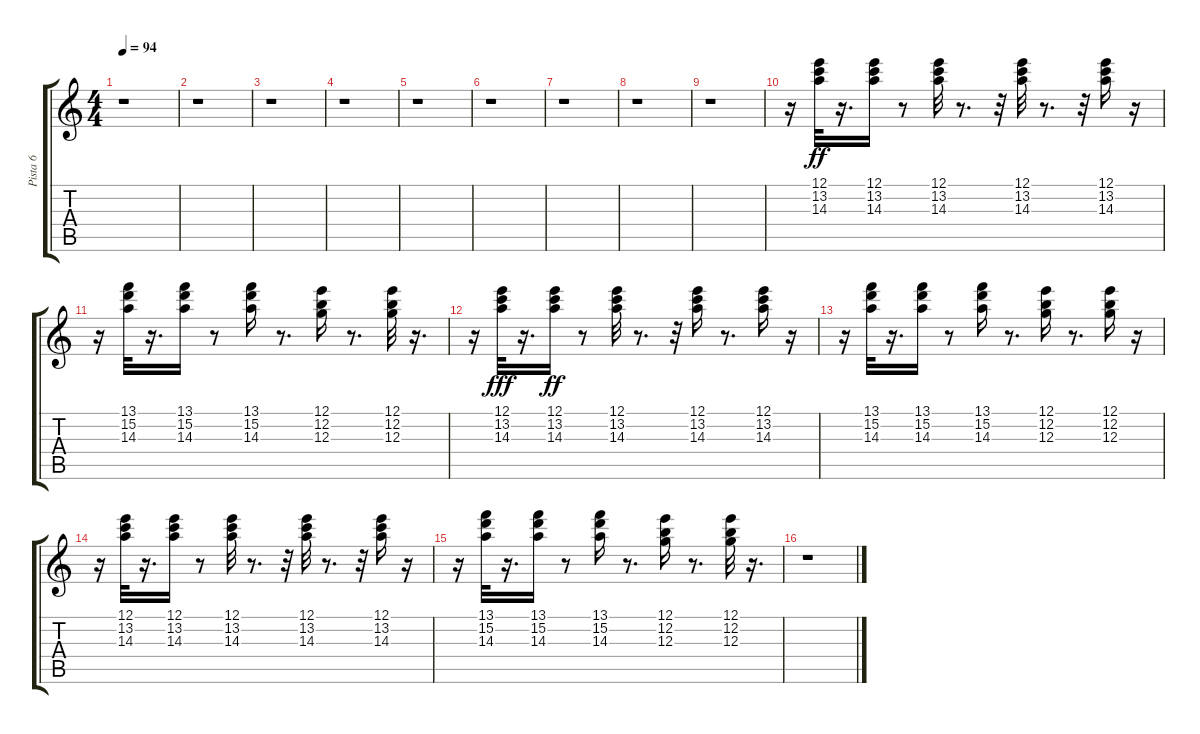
\track ("Pista 6" "Pista 6") {instrument acousticguitarnylon}
\staff {score tabs}
\tuning (E4 B3 G3 D3 A2 E2) {hide}
\ts (4 4)
\tempo 94
\clef g2
\ks c
r.1{dy ff} |
r.1 |
r.1 |
r.1 |
r.1 |
r.1 |
r.1 |
r.1 |
r.1 |
r.16 (12.1 13.2 14.3).32 r.16{d} (12.1 13.2 14.3).16 r.8 (12.1 13.2 14.3).32 r.8{d} r.32 (12.1 13.2 14.3).32 r.8{d} r.32 (12.1 13.2 14.3).16 r.16 |
r.16 (13.1 15.2 14.3).32 r.16{d} (13.1 15.2 14.3).16 r.8 (13.1 15.2 14.3).16 r.8{d} (12.1 12.2 12.3).16 r.8{d} (12.1 12.2 12.3).32 r.16{d} |
r.16 (12.1 13.2 14.3).32{dy fff} r.16{d} (12.1 13.2 14.3).16{dy ff} r.8 (12.1 13.2 14.3).32 r.8{d} r.32 (12.1 13.2 14.3).16 r.8{d} (12.1 13.2 14.3).16 r.16 |
r.16 (13.1 15.2 14.3).32 r.16{d} (13.1 15.2 14.3).16 r.8 (13.1 15.2 14.3).16 r.8{d} (12.1 12.2 12.3).16 r.8{d} (12.1 12.2 12.3).16 r.16 |
r.16 (12.1 13.2 14.3).32 r.16{d} (12.1 13.2 14.3).16 r.8 (12.1 13.2 14.3).32 r.8{d} r.32 (12.1 13.2 14.3).32 r.8{d} r.32 (12.1 13.2 14.3).16 r.16 |
r.16 (13.1 15.2 14.3).32 r.16{d} (13.1 15.2 14.3).16 r.8 (13.1 15.2 14.3).16 r.8{d} (12.1 12.2 12.3).16 r.8{d} (12.1 12.2 12.3).32 r.16{d} |
r.1
